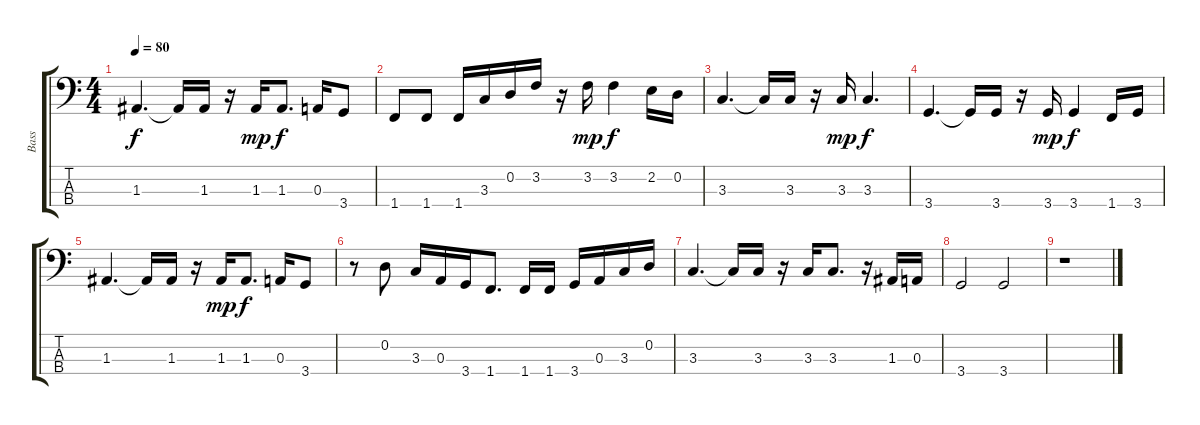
\track ("Bass" "Bass") {instrument acousticbass}
\staff {score tabs}
\tuning (G2 D2 A1 E1) {hide}
\ts (4 4)
\tempo 80
\clef f4
\ks c
1.3.4{d dy f} 1.3{t}.16 1.3.16 r.16 1.3.16{dy mp} 1.3.8{d dy f} 0.3.16 3.4.8 |
1.4.8{volume 11} 1.4.8{volume 11} 1.4.16{volume 11} 3.3.16{volume 11} 0.2.16 3.2.16{volume 11} r.16 3.2.16{dy mp volume 10} 3.2.4{dy f volume 10} 2.2.16{volume 10} 0.2.16{volume 10} |
3.3.4{d} 3.3{t}.16 3.3.16{volume 9} r.16 3.3.16{dy mp volume 9} 3.3.4{d dy f} |
3.4.4{d volume 8} 3.4{t}.16 3.4.16{volume 7} r.16 3.4.16{dy mp volume 7} 3.4.4{dy f volume 7} 1.4.16{volume 7} 3.4.16 |
1.3.4{d volume 6} 1.3{t}.16 1.3.16{volume 6} r.16 1.3.16{dy mp volume 6} 1.3.8{d dy f volume 6} 0.3.16{volume 5} 3.4.8 |
r.8 0.2.8{volume 5} 3.3.16{volume 4} 0.3.16{volume 4} 3.4.16{volume 4} 1.4.8{d volume 4} 1.4.16{volume 4} 1.4.16{volume 4} 3.4.16{volume 4} 0.3.16 3.3.16{volume 4} 0.2.16{volume 3} |
3.3.4{d volume 3} 3.3{t}.16 3.3.16{volume 3} r.16 3.3.16{volume 2} 3.3.8{d volume 2} r.16 1.3.16{volume 2} 0.3.16{volume 2} |
3.4.2{volume 2} 3.4.2{volume 1} |
r.1
